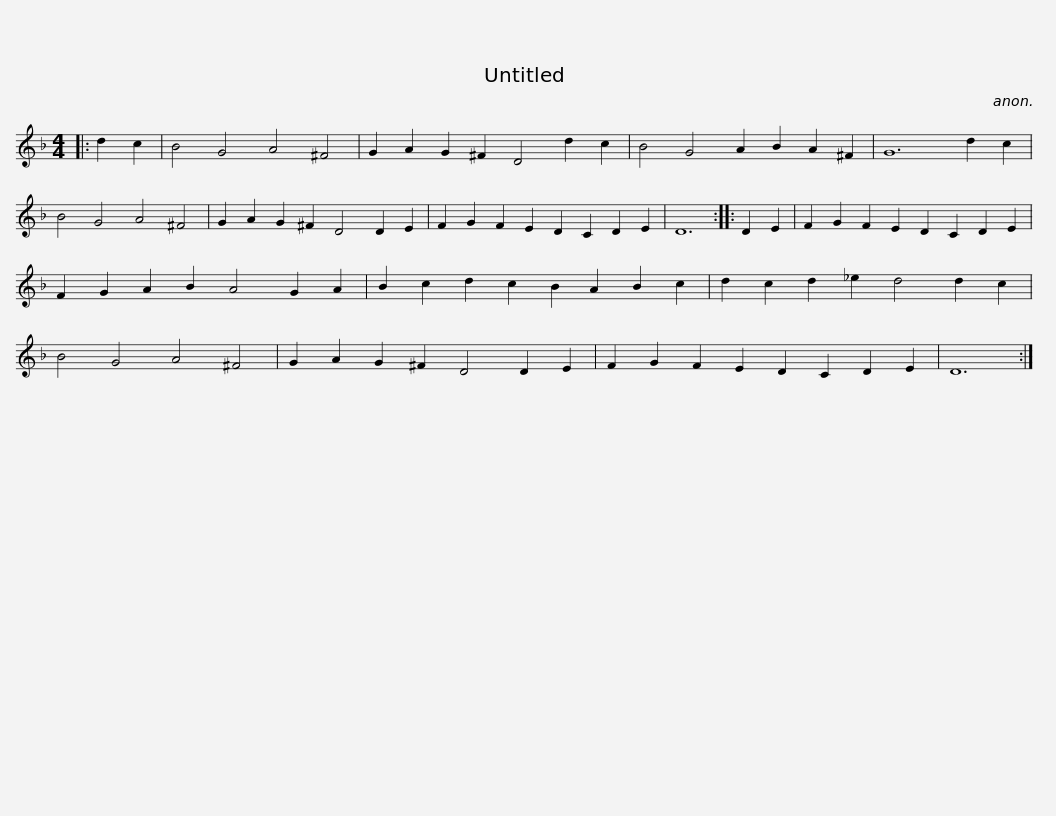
X:1
L:1/8
M:4/4
I:linebreak $
K:Dmin
V:1 treble
V:1
|: d2 c2 | B4 G4 A4 ^F4 | G2 A2 G2 ^F2 D4 d2 c2 | B4 G4 A2 B2 A2 ^F2 | G12 d2 c2 | %5
 B4 G4 A4 ^F4 |$ G2 A2 G2 ^F2 D4 D2 E2 | F2 G2 F2 E2 D2 C2 D2 E2 | D12 :: D2 E2 | %10
 F2 G2 F2 E2 D2 C2 D2 E2 | F2 G2 A2 B2 A4 G2 A2 |$ B2 c2 d2 c2 B2 A2 B2 c2 | d2 c2 d2 _e2 d4 d2 c2 | B4 G4 A4 ^F4 | %15
 G2 A2 G2 ^F2 D4 D2 E2 | F2 G2 F2 E2 D2 C2 D2 E2 |$ D12 :| %18
